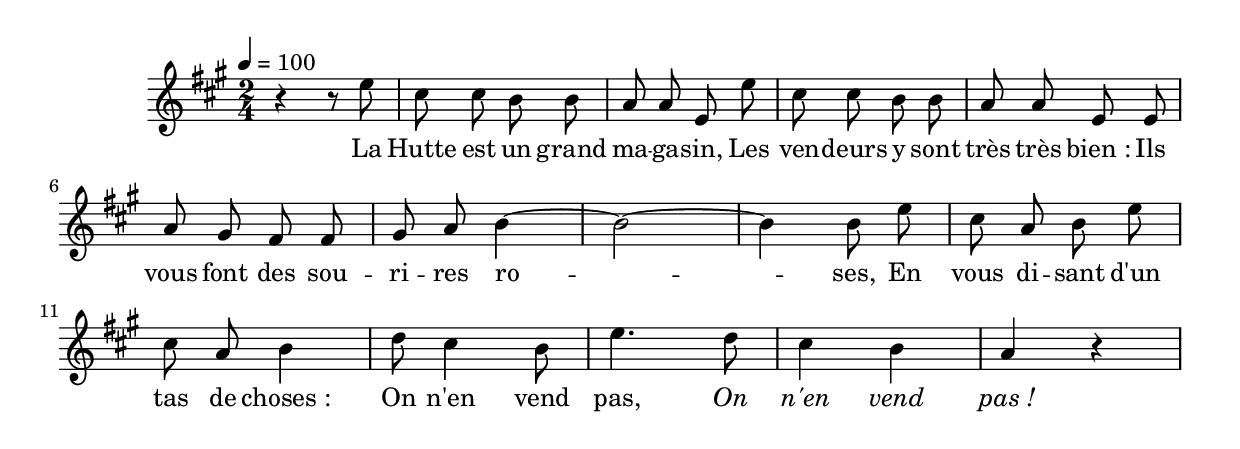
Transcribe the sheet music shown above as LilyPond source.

%Compilation:lilypond LaHutteEstUnGrandMagasin.ly
%Apercu:evince LaHutteEstUnGrandMagasin.pdf
%Esclaves:timidity -ia LaHutteEstUnGrandMagasin.midi
\version "2.12.1"
\include "italiano.ly"

\header {
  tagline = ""
  composer = ""
}                                        

MetriqueArmure = {
  \tempo 4=100
  \time 2/4
  \key la \major
}

italique = { \override Score . LyricText #'font-shape = #'italic }

roman = { \override Score . LyricText #'font-shape = #'roman }

MusiqueTheme = \relative do'' {
	r4 r8 mi
	dod8 dod si si
	la8 la mi mi'
	dod8 dod si si
	la8 la mi mi
	la8 sold fad fad
	sold8 la si4~
	si2~ si4 si8 mi
	dod8 la si mi
	dod8 la si4
	re8 dod4 si8
	mi4. re8
	dod4 si
	la4 r
}

Paroles = \lyricmode {
	La Hutte est un grand ma -- ga -- sin,
	Les ven -- deurs y sont très très bien_:
	Ils vous font des sou -- ri -- res ro -- ses,
	En vous di -- sant d'un tas de choses_:
	On n'en vend pas,
	\italique On n'en vend pas_!
}

\score{
    \new Staff <<
      \set Staff.midiInstrument = "flute"
      \new Voice = "theme" {
	\autoBeamOff
	\MetriqueArmure
	\MusiqueTheme
      }
      \new Lyrics \lyricsto theme {
	\Paroles
      }                       
    >>
\layout{}
\midi{}
}
